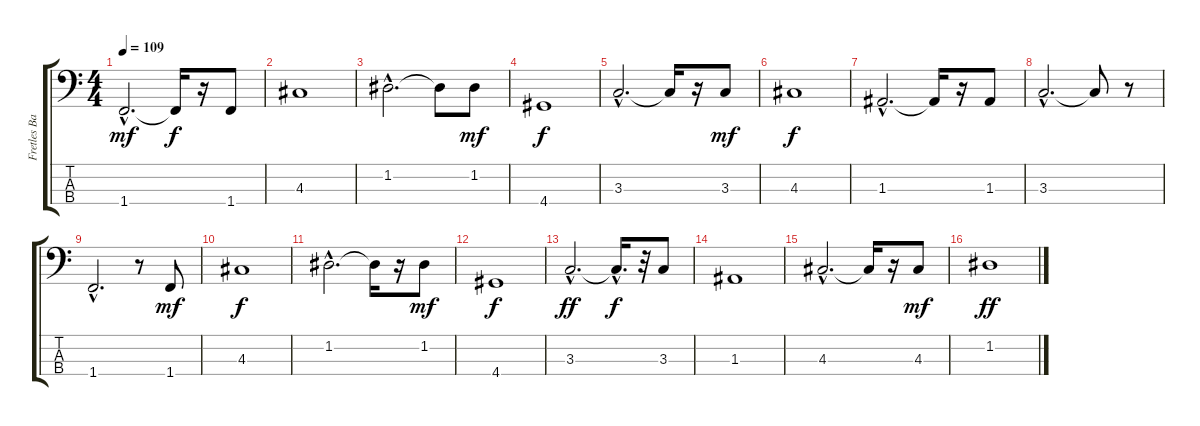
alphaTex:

\track ("Fretles Bass" "Fretles Ba") {instrument fretlessbass}
\staff {score tabs}
\tuning (G2 D2 A1 E1) {hide}
\ts (4 4)
\tempo 109
\clef f4
\ks c
1.4{hac}.2{d dy mf} 1.4{t}.16{dy f} r.16 1.4.8 |
4.3.1 |
1.2{hac}.2{d} 1.2{t}.8 1.2.8{dy mf} |
4.4.1{dy f} |
3.3{hac}.2{d} 3.3{t}.16 r.16 3.3.8{dy mf} |
4.3.1{dy f} |
1.3{hac}.2{d} 1.3{t}.16 r.16 1.3.8 |
3.3{hac}.2{d} 3.3{t}.8 r.8 |
1.4{hac}.2{d} r.8 1.4.8{dy mf} |
4.3.1{dy f} |
1.2{hac}.2{d} 1.2{t}.16 r.16 1.2.8{dy mf} |
4.4.1{dy f} |
3.3{hac}.2{d dy ff} 3.3{hac t}.16{d dy f} r.32 3.3.8 |
1.3.1 |
4.3{hac}.2{d} 4.3{t}.16 r.16 4.3.8{dy mf} |
1.2.1{dy ff}
